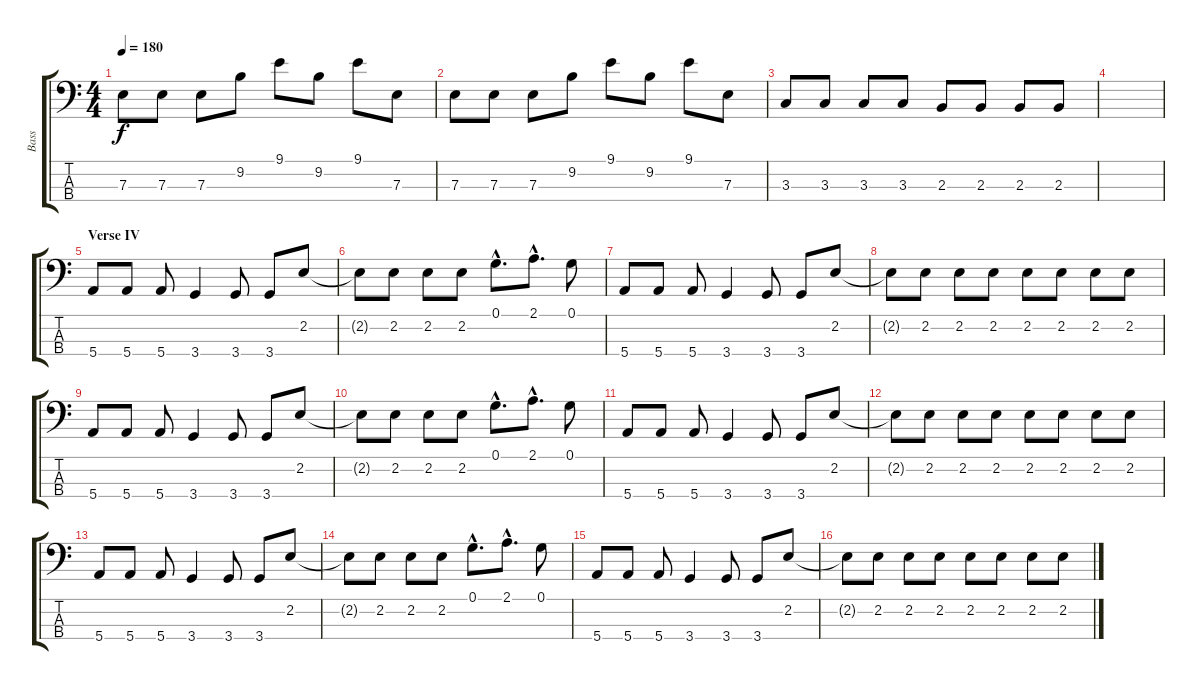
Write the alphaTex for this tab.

\track ("Bass" "Bass") {instrument electricbassfinger}
\staff {score tabs}
\tuning (G2 D2 A1 E1) {hide}
\ts (4 4)
\tempo 180
\clef f4
\ks c
7.3.8{dy f} 7.3.8 7.3.8 9.2.8 9.1.8 9.2.8 9.1.8 7.3.8 |
7.3.8 7.3.8 7.3.8 9.2.8 9.1.8 9.2.8 9.1.8 7.3.8 |
3.3.8 3.3.8 3.3.8 3.3.8 2.3.8 2.3.8 2.3.8 2.3.8 |
|
\section ("" "Verse IV")
5.4.8 5.4.8 5.4.8 3.4.4 3.4.8 3.4.8 2.2.8 |
2.2{t}.8 2.2.8 2.2.8 2.2.8 0.1{hac}.8{d} 2.1{hac}.8{d} 0.1.8 |
5.4.8 5.4.8 5.4.8 3.4.4 3.4.8 3.4.8 2.2.8 |
2.2{t}.8 2.2.8 2.2.8 2.2.8 2.2.8 2.2.8 2.2.8 2.2.8 |
5.4.8 5.4.8 5.4.8 3.4.4 3.4.8 3.4.8 2.2.8 |
2.2{t}.8 2.2.8 2.2.8 2.2.8 0.1{hac}.8{d} 2.1{hac}.8{d} 0.1.8 |
5.4.8 5.4.8 5.4.8 3.4.4 3.4.8 3.4.8 2.2.8 |
2.2{t}.8 2.2.8 2.2.8 2.2.8 2.2.8 2.2.8 2.2.8 2.2.8 |
5.4.8 5.4.8 5.4.8 3.4.4 3.4.8 3.4.8 2.2.8 |
2.2{t}.8 2.2.8 2.2.8 2.2.8 0.1{hac}.8{d} 2.1{hac}.8{d} 0.1.8 |
5.4.8 5.4.8 5.4.8 3.4.4 3.4.8 3.4.8 2.2.8 |
2.2{t}.8 2.2.8 2.2.8 2.2.8 2.2.8 2.2.8 2.2.8 2.2.8
